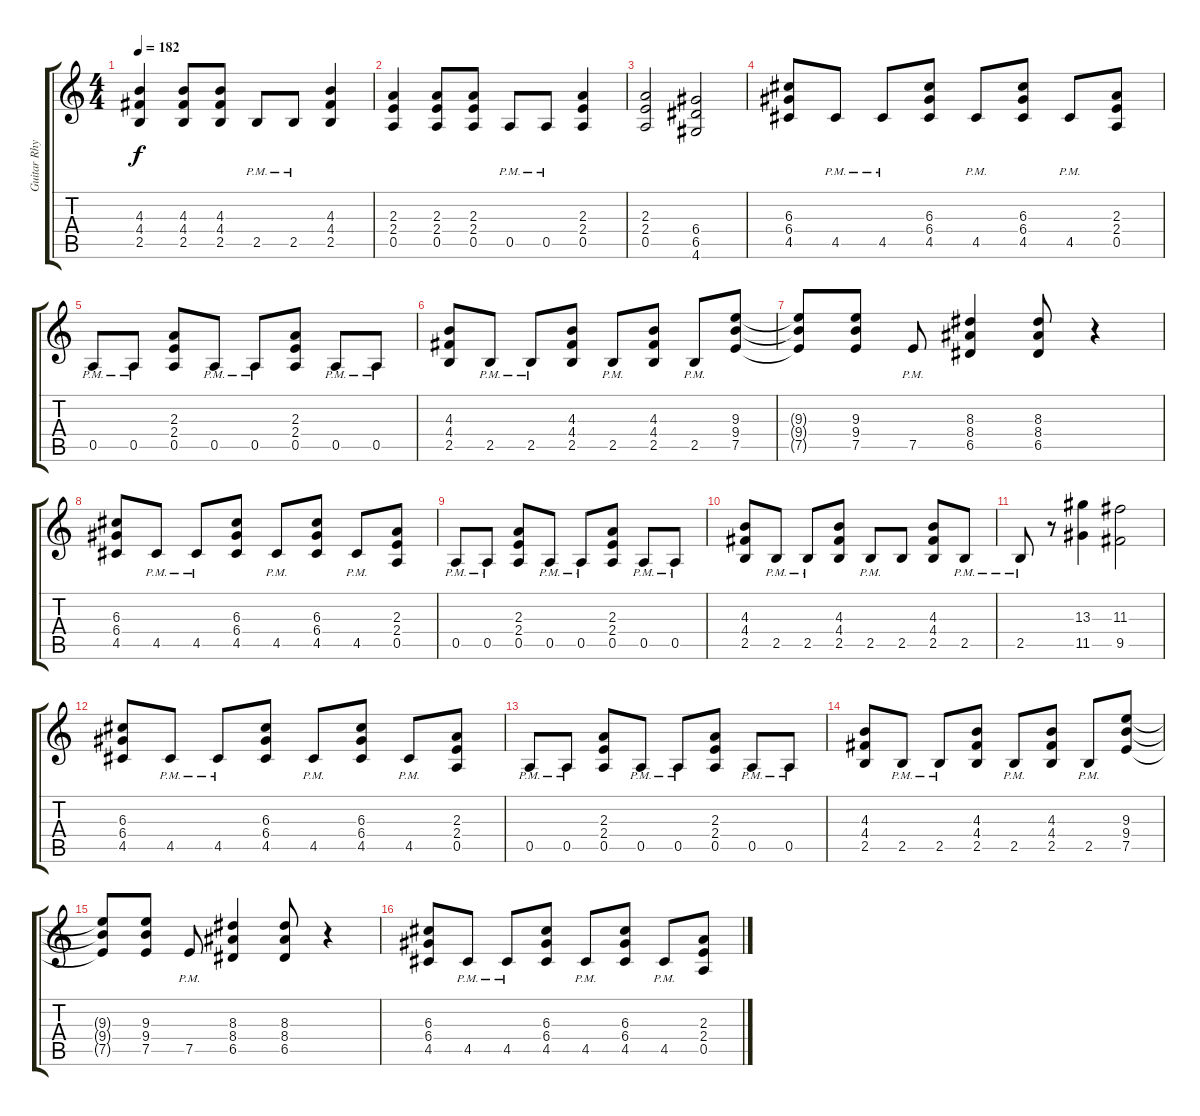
\track ("Guitar Rhythm" "Guitar Rhy") {instrument distortionguitar}
\staff {score tabs}
\tuning (E4 B3 G3 D3 A2 E2) {hide}
\ts (4 4)
\tempo 182
\clef g2
\ks c
(4.3 4.4 2.5).4{dy f} (4.3 4.4 2.5).8 (4.3 4.4 2.5).8 2.5{pm}.8 2.5{pm}.8 (4.3 4.4 2.5).4 |
(2.3 2.4 0.5).4 (2.3 2.4 0.5).8 (2.3 2.4 0.5).8 0.5{pm}.8 0.5{pm}.8 (2.3 2.4 0.5).4 |
(2.3 2.4 0.5).2 (6.4 6.5 4.6).2 |
(6.3 6.4 4.5).8 4.5{pm}.8 4.5{pm}.8 (6.3 6.4 4.5).8 4.5{pm}.8 (6.3 6.4 4.5).8 4.5{pm}.8 (2.3 2.4 0.5).8 |
0.5{pm}.8 0.5{pm}.8 (2.3 2.4 0.5).8 0.5{pm}.8 0.5{pm}.8 (2.3 2.4 0.5).8 0.5{pm}.8 0.5{pm}.8 |
(4.3 4.4 2.5).8 2.5{pm}.8 2.5{pm}.8 (4.3 4.4 2.5).8 2.5{pm}.8 (4.3 4.4 2.5).8 2.5{pm}.8 (9.3 9.4 7.5).8 |
(9.3{t} 9.4{t} 7.5{t}).8 (9.3 9.4 7.5).8 7.5{pm}.8 (8.3 8.4 6.5).4 (8.3 8.4 6.5).8 r.4 |
(6.3 6.4 4.5).8 4.5{pm}.8 4.5{pm}.8 (6.3 6.4 4.5).8 4.5{pm}.8 (6.3 6.4 4.5).8 4.5{pm}.8 (2.3 2.4 0.5).8 |
0.5{pm}.8 0.5{pm}.8 (2.3 2.4 0.5).8 0.5{pm}.8 0.5{pm}.8 (2.3 2.4 0.5).8 0.5{pm}.8 0.5{pm}.8 |
(4.3 4.4 2.5).8 2.5{pm}.8 2.5{pm}.8 (4.3 4.4 2.5).8 2.5{pm}.8 2.5.8 (4.3 4.4 2.5).8 2.5{pm}.8 |
2.5{pm}.8 r.8 (13.3 11.5).4 (11.3 9.5).2 |
(6.3 6.4 4.5).8 4.5{pm}.8 4.5{pm}.8 (6.3 6.4 4.5).8 4.5{pm}.8 (6.3 6.4 4.5).8 4.5{pm}.8 (2.3 2.4 0.5).8 |
0.5{pm}.8 0.5{pm}.8 (2.3 2.4 0.5).8 0.5{pm}.8 0.5{pm}.8 (2.3 2.4 0.5).8 0.5{pm}.8 0.5{pm}.8 |
(4.3 4.4 2.5).8 2.5{pm}.8 2.5{pm}.8 (4.3 4.4 2.5).8 2.5{pm}.8 (4.3 4.4 2.5).8 2.5{pm}.8 (9.3 9.4 7.5).8 |
(9.3{t} 9.4{t} 7.5{t}).8 (9.3 9.4 7.5).8 7.5{pm}.8 (8.3 8.4 6.5).4 (8.3 8.4 6.5).8 r.4 |
(6.3 6.4 4.5).8 4.5{pm}.8 4.5{pm}.8 (6.3 6.4 4.5).8 4.5{pm}.8 (6.3 6.4 4.5).8 4.5{pm}.8 (2.3 2.4 0.5).8
